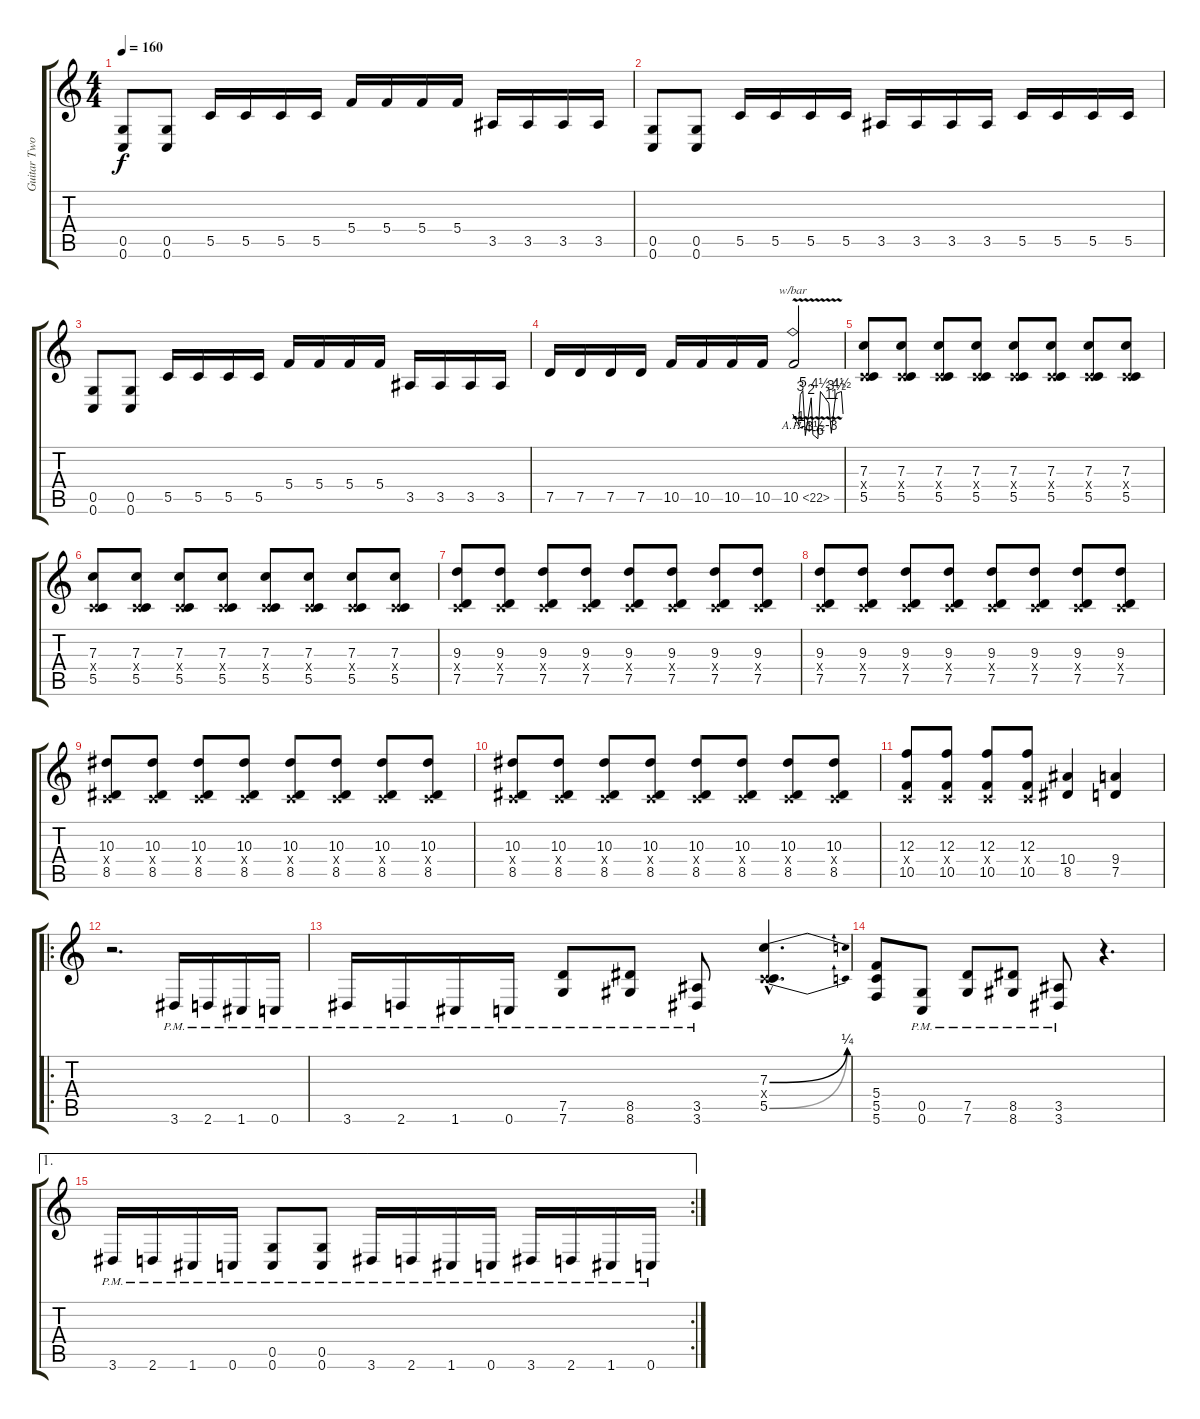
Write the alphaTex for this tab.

\track ("Guitar Two" "Guitar Two") {instrument distortionguitar}
\staff {score tabs}
\tuning (D4 A3 F3 C3 G2 C2) {hide}
\ts (4 4)
\tempo 160
\clef g2
\ks c
(0.5 0.6).8{dy f} (0.5 0.6).8 5.5.16 5.5.16 5.5.16 5.5.16 5.4.16 5.4.16 5.4.16 5.4.16 3.5.16 3.5.16 3.5.16 3.5.16 |
(0.5 0.6).8 (0.5 0.6).8 5.5.16 5.5.16 5.5.16 5.5.16 3.5.16 3.5.16 3.5.16 3.5.16 5.5.16 5.5.16 5.5.16 5.5.16 |
(0.5 0.6).8 (0.5 0.6).8 5.5.16 5.5.16 5.5.16 5.5.16 5.4.16 5.4.16 5.4.16 5.4.16 3.5.16 3.5.16 3.5.16 3.5.16 |
7.5.16 7.5.16 7.5.16 7.5.16 10.5.16 10.5.16 10.5.16 10.5.16 10.5{ah 12 v}.2{tbe (custom default 0 0 7 -4 9 12 12 20 15 -16 22 8 24 -14 30 -24 33 18 43 4 46 -12 50 4 52 14 58 18 60 0)} |
(7.3 0.4{x} 5.5).8 (7.3 0.4{x} 5.5).8 (7.3 0.4{x} 5.5).8 (7.3 0.4{x} 5.5).8 (7.3 0.4{x} 5.5).8 (7.3 0.4{x} 5.5).8 (7.3 0.4{x} 5.5).8 (7.3 0.4{x} 5.5).8 |
(7.3 0.4{x} 5.5).8 (7.3 0.4{x} 5.5).8 (7.3 0.4{x} 5.5).8 (7.3 0.4{x} 5.5).8 (7.3 0.4{x} 5.5).8 (7.3 0.4{x} 5.5).8 (7.3 0.4{x} 5.5).8 (7.3 0.4{x} 5.5).8 |
(9.3 0.4{x} 7.5).8 (9.3 0.4{x} 7.5).8 (9.3 0.4{x} 7.5).8 (9.3 0.4{x} 7.5).8 (9.3 0.4{x} 7.5).8 (9.3 0.4{x} 7.5).8 (9.3 0.4{x} 7.5).8 (9.3 0.4{x} 7.5).8 |
(9.3 0.4{x} 7.5).8 (9.3 0.4{x} 7.5).8 (9.3 0.4{x} 7.5).8 (9.3 0.4{x} 7.5).8 (9.3 0.4{x} 7.5).8 (9.3 0.4{x} 7.5).8 (9.3 0.4{x} 7.5).8 (9.3 0.4{x} 7.5).8 |
(10.3 0.4{x} 8.5).8 (10.3 0.4{x} 8.5).8 (10.3 0.4{x} 8.5).8 (10.3 0.4{x} 8.5).8 (10.3 0.4{x} 8.5).8 (10.3 0.4{x} 8.5).8 (10.3 0.4{x} 8.5).8 (10.3 0.4{x} 8.5).8 |
(10.3 0.4{x} 8.5).8 (10.3 0.4{x} 8.5).8 (10.3 0.4{x} 8.5).8 (10.3 0.4{x} 8.5).8 (10.3 0.4{x} 8.5).8 (10.3 0.4{x} 8.5).8 (10.3 0.4{x} 8.5).8 (10.3 0.4{x} 8.5).8 |
(12.3 0.4{x} 10.5).8 (12.3 0.4{x} 10.5).8 (12.3 0.4{x} 10.5).8 (12.3 0.4{x} 10.5).8 (10.4 8.5).4 (9.4 7.5).4 |
\ro
r.2{d} 3.6{pm}.16 2.6{pm}.16 1.6{pm}.16 0.6{pm}.16 |
3.6{pm}.16 2.6{pm}.16 1.6{pm}.16 0.6{pm}.16 (7.5{pm} 7.6{pm}).8 (8.5{pm} 8.6{pm}).8 (3.5{pm} 3.6{pm}).8 (7.3{be (bend 0 0 60 1) hac} 0.4{hac x} 5.5{be (bend 0 0 60 1) hac}).4{d} |
(5.4 5.5 5.6).8 (0.5{pm} 0.6{pm}).8 (7.5{pm} 7.6{pm}).8 (8.5{pm} 8.6{pm}).8 (3.5{pm} 3.6{pm}).8 r.4{d} |
\ae 1
\rc 2
3.6{pm}.16 2.6{pm}.16 1.6{pm}.16 0.6{pm}.16 (0.5{pm} 0.6{pm}).8 (0.5{pm} 0.6{pm}).8 3.6{pm}.16 2.6{pm}.16 1.6{pm}.16 0.6{pm}.16 3.6{pm}.16 2.6{pm}.16 1.6{pm}.16 0.6{pm}.16
